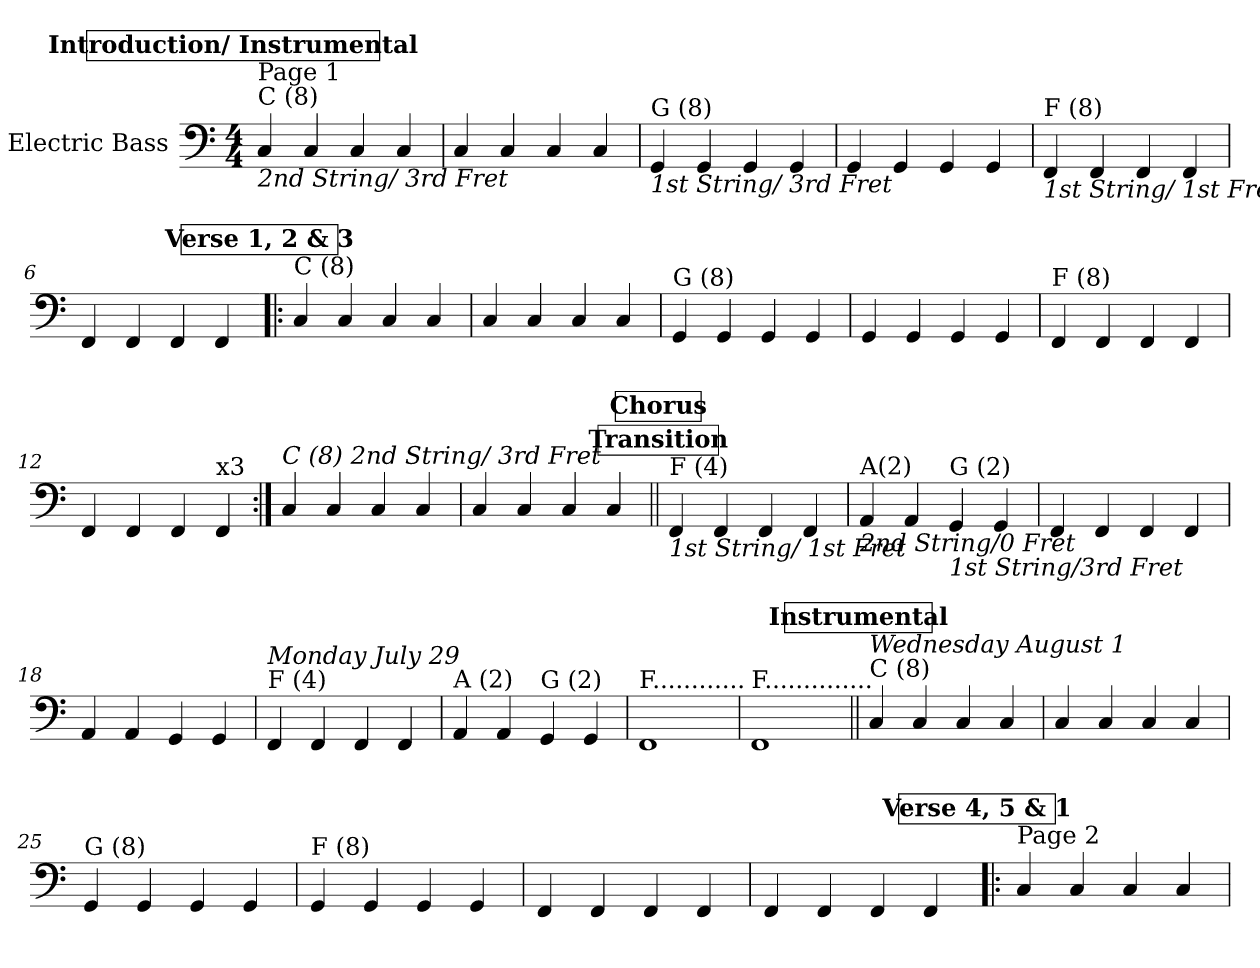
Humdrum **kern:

**kern
*part1
*staff1
*I"Electric Bass
*I'El. B.
*clefF4
*ITrd7c12
*k[]
*M4/4
!!LO:REH:place=s1:a:B:fs=6:t=Introduction/ Instrumental
=1
!LO:TX:a:t=C (8)
!LO:TX:b:i:t=2nd String/ 3rd Fret
!LO:TX:a:t=Page 1
4CCi/
4CCi/
4CCi/
4CCi/
=2
4CCi/
4CCi/
4CCi/
4CCi/
=3
!LO:TX:a:t=G (8)
!LO:TX:b:i:t=1st String/ 3rd Fret
4GGGj/
4GGGj/
4GGGj/
4GGGj/
=4
4GGGj/
4GGGj/
4GGGj/
4GGGj/
=5
!LO:TX:a:t=F (8)
!LO:TX:b:i:t=1st String/ 1st Fret
4FFFZ/
4FFFZ/
4FFFZ/
4FFFZ/
=6
4FFFZ/
4FFFZ/
4FFFZ/
4FFFZ/
!!LO:LB:g=z
!!LO:REH:place=s1:a:B:fs=6:t=Verse 1, 2 & 3
=7!|:
!LO:TX:a:t=C (8)
4CCi/
4CCi/
4CCi/
4CCi/
=8
4CCi/
4CCi/
4CCi/
4CCi/
=9
!LO:TX:a:t=G (8)
4GGGj/
4GGGj/
4GGGj/
4GGGj/
=10
4GGGj/
4GGGj/
4GGGj/
4GGGj/
=11
!LO:TX:a:t=F (8)
4FFFZ/
4FFFZ/
4FFFZ/
4FFFZ/
=12
4FFFZ/
4FFFZ/
4FFFZ/
!LO:TX:a:t=x3
4FFFZ/
!!LO:LB:g=z
=13:|!
!LO:TX:a:i:t=C (8) 2nd String/ 3rd Fret
4CCi/
4CCi/
4CCi/
4CCi/
=14
4CCi/
4CCi/
4CCi/
4CCi/
!!LO:LB:g=z
!!LO:REH:place=s1:a:B:fs=6:t=Transition
!!LO:REH:place=s1:a:B:fs=6:t=Chorus
=15||
!LO:TX:a:t=F (4)
!LO:TX:b:i:t=1st String/ 1st Fret
4FFFZ/
4FFFZ/
4FFFZ/
4FFFZ/
=16
!LO:TX:a:t=A(2)
!LO:TX:b:i:t=2nd String/0 Fret
4AAAV/
4AAAV/
!LO:TX:a:t=G (2)
!LO:TX:b:i:t=1st String/3rd Fret
4GGGj/
4GGGj/
=17
4FFFZ/
4FFFZ/
4FFFZ/
4FFFZ/
=18
4AAAV/
4AAAV/
4GGGj/
4GGGj/
!!LO:LB:g=z
=19
!LO:TX:a:t=F (4)
!LO:TX:a:i:t=Monday July 29
4FFFZ/
4FFFZ/
4FFFZ/
4FFFZ/
=20
!LO:TX:a:t=A (2)
4AAAV/
4AAAV/
!LO:TX:a:t=G (2)
4GGGj/
4GGGj/
=21
!LO:TX:a:t=F............
1FFFZ
=22
!LO:TX:a:t=F..............
1FFFZ
!!LO:LB:g=z
!!LO:REH:place=s1:a:B:fs=6:t=Instrumental
=23||
!LO:TX:a:t=C (8)
!LO:TX:a:i:t=Wednesday August 1
4CCi/
4CCi/
4CCi/
4CCi/
=24
4CCi/
4CCi/
4CCi/
4CCi/
=25
!LO:TX:a:t=G (8)
4GGGj/
4GGGj/
4GGGj/
4GGGj/
=26
!LO:TX:a:t=F (8)
4GGGj/
4GGGj/
4GGGj/
4GGGj/
=27
4FFFZ/
4FFFZ/
4FFFZ/
4FFFZ/
=28
4FFFZ/
4FFFZ/
4FFFZ/
4FFFZ/
!!LO:PB:g=z
!!LO:REH:place=s1:a:B:fs=6:t=Verse 4, 5 & 1
=29!|:
!LO:TX:a:t=Page 2
4CCi/
4CCi/
4CCi/
4CCi/
=
*-
